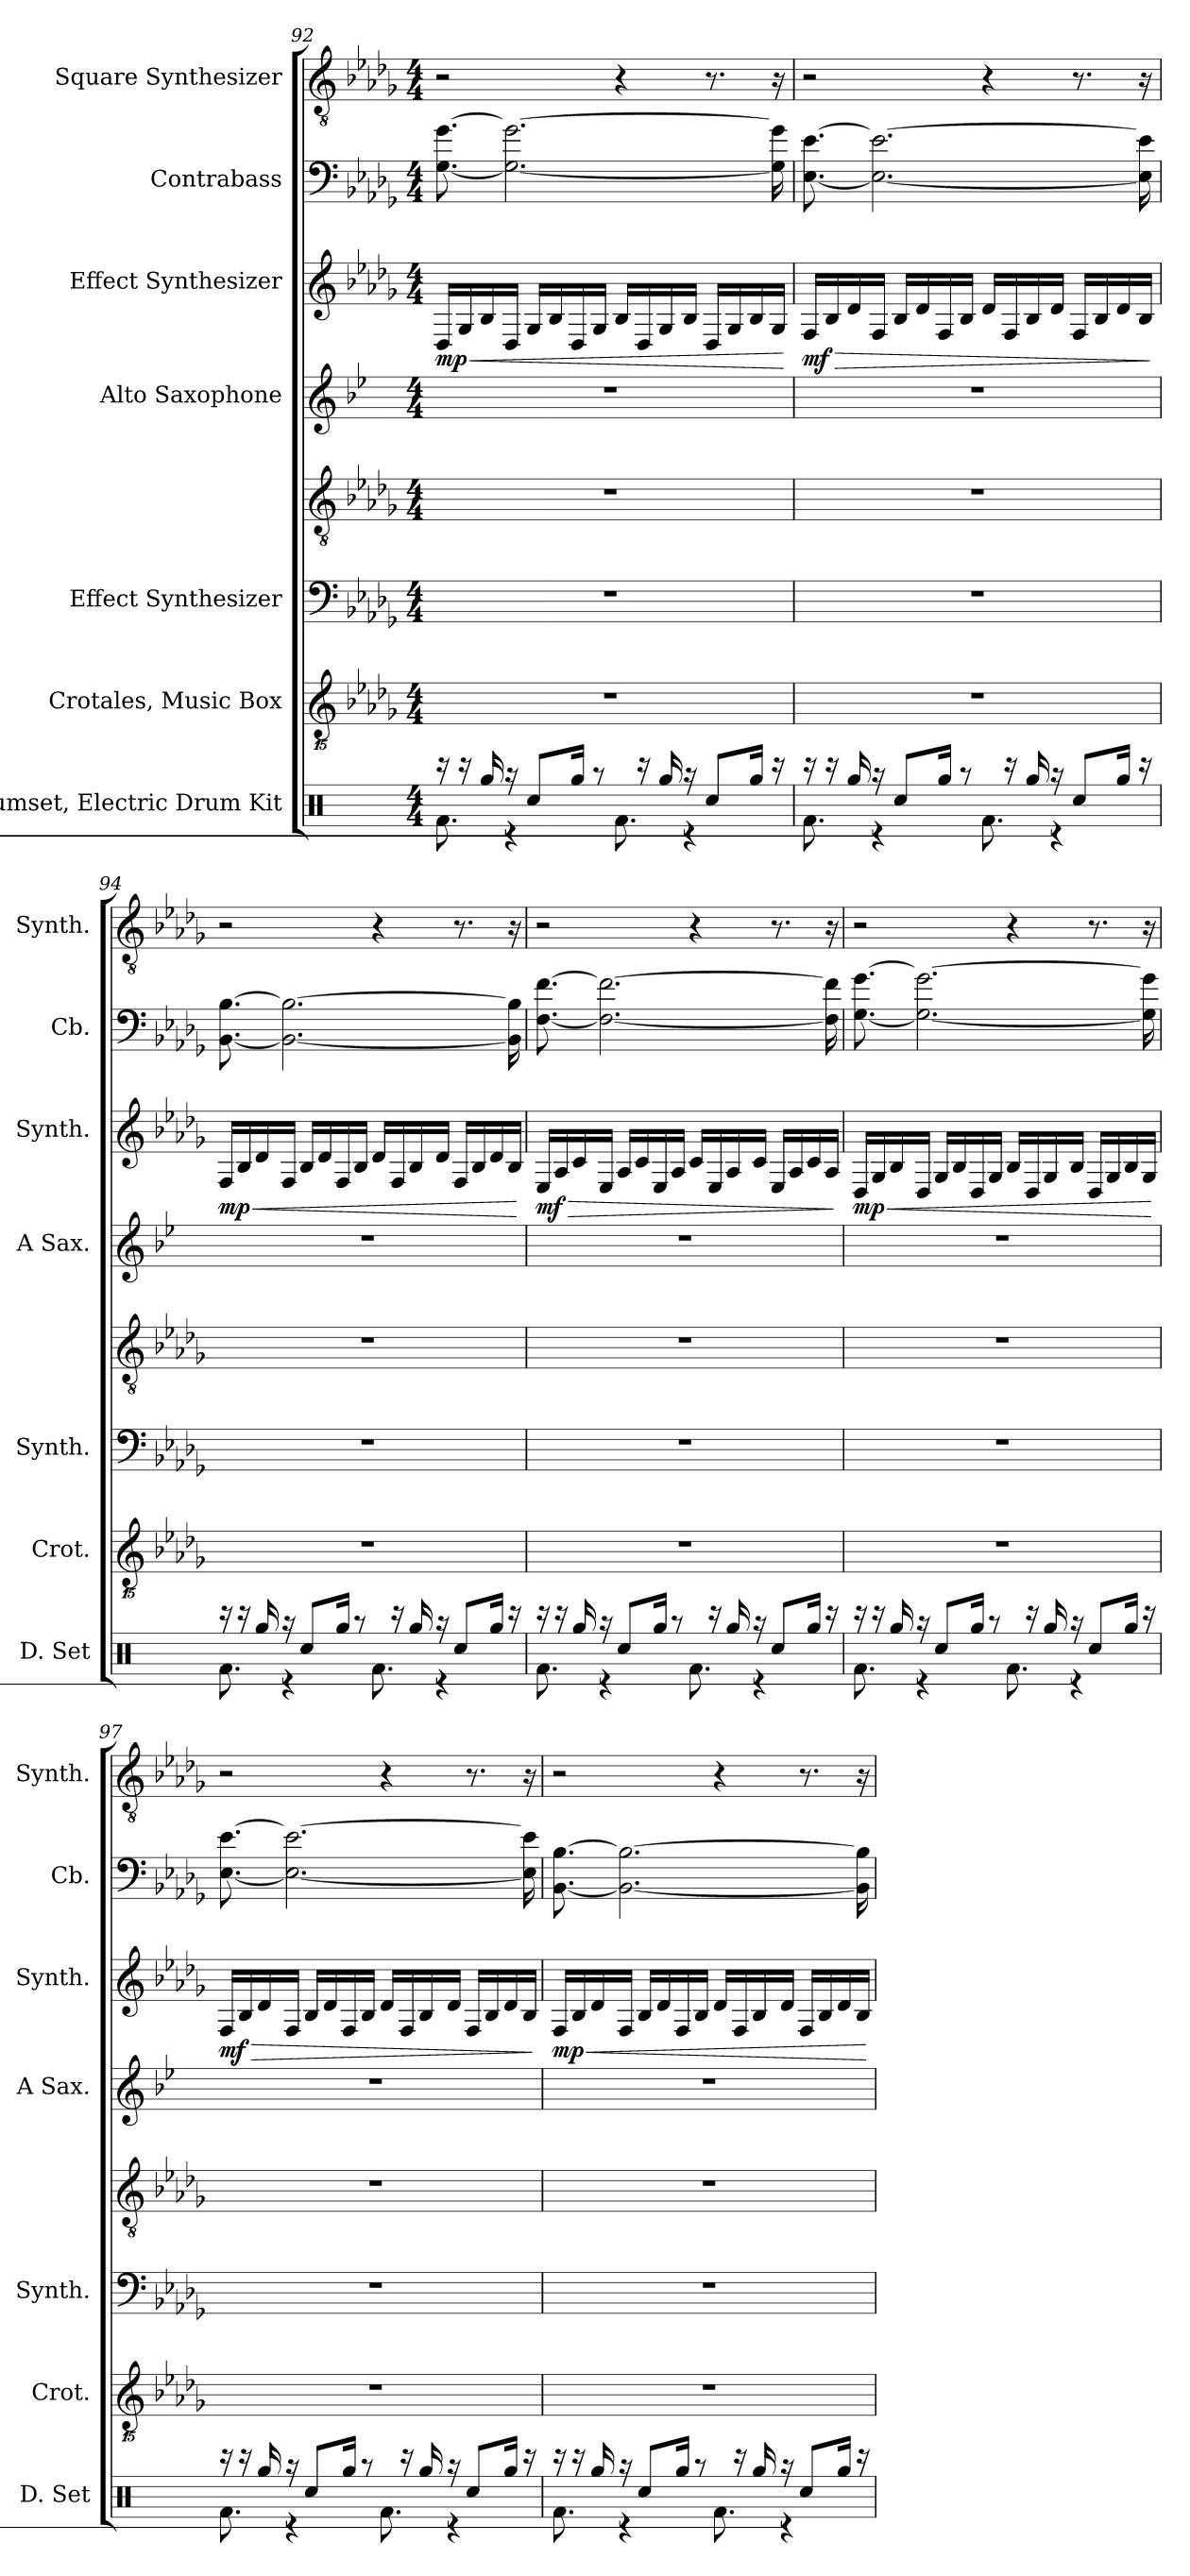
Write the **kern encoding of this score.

**kern	**kern	**kern	**kern	**kern	**kern	**dynam	**kern	**kern
*part7	*part6	*part5	*part5	*part4	*part3	*part3	*part2	*part1
*staff8	*staff7	*staff6	*staff5	*staff4	*staff3	*staff3	*staff2	*staff1
*I"Drumset, Electric Drum Kit	*I"Crotales, Music Box	*I"Effect Synthesizer	*	*I"Alto Saxophone	*I"Effect Synthesizer	*	*I"Contrabass	*I"Square Synthesizer
*I'D. Set	*I'Crot.	*I'Synth.	*	*I'A Sax.	*I'Synth.	*	*I'Cb.	*I'Synth.
*clefX	*clefGvv2	*clefF4	*clefGv2	*clefG2	*clefG2	*	*clefF4	*clefGv2
*	*ITrd-14c-24	*	*	*ITrd5c9	*	*	*ITrd7c12	*
*k[]	*k[b-e-a-d-g-]	*k[b-e-a-d-g-]	*k[b-e-a-d-g-]	*k[b-e-a-d-g-]	*k[b-e-a-d-g-]	*	*k[b-e-a-d-g-]	*k[b-e-a-d-g-]
*M4/4	*M4/4	*M4/4	*M4/4	*M4/4	*M4/4	*	*M4/4	*M4/4
=92	=92	=92	=92	=92	=92	=92	=92	=92
*^	*	*	*	*	*	*	*	*
!	!	!	!	!	!	!	!LO:HP:b	!	!
!	!	!	!	!	!	!	!LO:DY:n=1:b	!	!
16r	8.Rf\	1r	1r	1r	1r	16D-/LL	< mp	[8.GG-\ [8.G-\	2r
16r	.	.	.	.	.	16G-/	.	.	.
16Rgg/	.	.	.	.	.	16B-/	.	.	.
!	!LO:N:vis=4.	!	!	!	!	!	!	!	!
16r	16%5r	.	.	.	.	16D-/JJ	.	2.GG-\_ 2.G-\_	.
8Rcc/L	.	.	.	.	.	16G-/LL	.	.	.
.	.	.	.	.	.	16B-/	.	.	.
16Rgg/Jk	.	.	.	.	.	16D-/	.	.	.
8r	.	.	.	.	.	16G-/JJ	.	.	.
.	8.Rf\	.	.	.	.	16B-/LL	.	.	4r
16r	.	.	.	.	.	16D-/	.	.	.
16Rgg/	.	.	.	.	.	16G-/	.	.	.
!	!LO:N:vis=4.	!	!	!	!	!	!	!	!
16r	16%5r	.	.	.	.	16B-/JJ	.	.	.
8Rcc/L	.	.	.	.	.	16D-/LL	.	.	8.r
.	.	.	.	.	.	16G-/	.	.	.
16Rgg/Jk	.	.	.	.	.	16B-/	.	.	.
16r	.	.	.	.	.	16G-/JJ	.	16GG-\] 16G-\]	16r
*v	*v	*	*	*	*	*	*	*	*
.	.	.	.	.	.	[	.	.
!!LO:PB:g=z
=93	=93	=93	=93	=93	=93	=93	=93	=93
*^	*	*	*	*	*	*	*	*
!	!	!	!	!	!	!	!LO:HP:b	!	!
!	!	!	!	!	!	!	!LO:DY:n=1:b	!	!
16r	8.Rf\	1r	1r	1r	1r	16F/LL	> mf	[8.EE-\ [8.E-\	2r
16r	.	.	.	.	.	16B-/	.	.	.
16Rgg/	.	.	.	.	.	16d-/	.	.	.
!	!LO:N:vis=4.	!	!	!	!	!	!	!	!
16r	16%5r	.	.	.	.	16F/JJ	.	2.EE-\_ 2.E-\_	.
8Rcc/L	.	.	.	.	.	16B-/LL	.	.	.
.	.	.	.	.	.	16d-/	.	.	.
16Rgg/Jk	.	.	.	.	.	16F/	.	.	.
8r	.	.	.	.	.	16B-/JJ	.	.	.
.	8.Rf\	.	.	.	.	16d-/LL	.	.	4r
16r	.	.	.	.	.	16F/	.	.	.
16Rgg/	.	.	.	.	.	16B-/	.	.	.
!	!LO:N:vis=4.	!	!	!	!	!	!	!	!
16r	16%5r	.	.	.	.	16d-/JJ	.	.	.
8Rcc/L	.	.	.	.	.	16F/LL	.	.	8.r
.	.	.	.	.	.	16B-/	.	.	.
16Rgg/Jk	.	.	.	.	.	16d-/	.	.	.
16r	.	.	.	.	.	16B-/JJ	.	16EE-\] 16E-\]	16r
*v	*v	*	*	*	*	*	*	*	*
.	.	.	.	.	.	]	.	.
=94	=94	=94	=94	=94	=94	=94	=94	=94
*^	*	*	*	*	*	*	*	*
!	!	!	!	!	!	!	!LO:HP:b	!	!
!	!	!	!	!	!	!	!LO:DY:n=1:b	!	!
16r	8.Rf\	1r	1r	1r	1r	16F/LL	< mp	[8.BBB-\ [8.BB-\	2r
16r	.	.	.	.	.	16B-/	.	.	.
16Rgg/	.	.	.	.	.	16d-/	.	.	.
!	!LO:N:vis=4.	!	!	!	!	!	!	!	!
16r	16%5r	.	.	.	.	16F/JJ	.	2.BBB-\_ 2.BB-\_	.
8Rcc/L	.	.	.	.	.	16B-/LL	.	.	.
.	.	.	.	.	.	16d-/	.	.	.
16Rgg/Jk	.	.	.	.	.	16F/	.	.	.
8r	.	.	.	.	.	16B-/JJ	.	.	.
.	8.Rf\	.	.	.	.	16d-/LL	.	.	4r
16r	.	.	.	.	.	16F/	.	.	.
16Rgg/	.	.	.	.	.	16B-/	.	.	.
!	!LO:N:vis=4.	!	!	!	!	!	!	!	!
16r	16%5r	.	.	.	.	16d-/JJ	.	.	.
8Rcc/L	.	.	.	.	.	16F/LL	.	.	8.r
.	.	.	.	.	.	16B-/	.	.	.
16Rgg/Jk	.	.	.	.	.	16d-/	.	.	.
16r	.	.	.	.	.	16B-/JJ	.	16BBB-\] 16BB-\]	16r
*v	*v	*	*	*	*	*	*	*	*
.	.	.	.	.	.	[	.	.
!!LO:PB:g=z
=95	=95	=95	=95	=95	=95	=95	=95	=95
*^	*	*	*	*	*	*	*	*
!	!	!	!	!	!	!	!LO:HP:b	!	!
!	!	!	!	!	!	!	!LO:DY:n=1:b	!	!
16r	8.Rf\	1r	1r	1r	1r	16E-/LL	> mf	[8.FF\ [8.F\	2r
16r	.	.	.	.	.	16A-/	.	.	.
16Rgg/	.	.	.	.	.	16c/	.	.	.
!	!LO:N:vis=4.	!	!	!	!	!	!	!	!
16r	16%5r	.	.	.	.	16E-/JJ	.	2.FF\_ 2.F\_	.
8Rcc/L	.	.	.	.	.	16A-/LL	.	.	.
.	.	.	.	.	.	16c/	.	.	.
16Rgg/Jk	.	.	.	.	.	16E-/	.	.	.
8r	.	.	.	.	.	16A-/JJ	.	.	.
.	8.Rf\	.	.	.	.	16c/LL	.	.	4r
16r	.	.	.	.	.	16E-/	.	.	.
16Rgg/	.	.	.	.	.	16A-/	.	.	.
!	!LO:N:vis=4.	!	!	!	!	!	!	!	!
16r	16%5r	.	.	.	.	16c/JJ	.	.	.
8Rcc/L	.	.	.	.	.	16E-/LL	.	.	8.r
.	.	.	.	.	.	16A-/	.	.	.
16Rgg/Jk	.	.	.	.	.	16c/	.	.	.
16r	.	.	.	.	.	16A-/JJ	.	16FF\] 16F\]	16r
*v	*v	*	*	*	*	*	*	*	*
.	.	.	.	.	.	]	.	.
=96	=96	=96	=96	=96	=96	=96	=96	=96
*^	*	*	*	*	*	*	*	*
!	!	!	!	!	!	!	!LO:HP:b	!	!
!	!	!	!	!	!	!	!LO:DY:n=1:b	!	!
16r	8.Rf\	1r	1r	1r	1r	16D-/LL	< mp	[8.GG-\ [8.G-\	2r
16r	.	.	.	.	.	16G-/	.	.	.
16Rgg/	.	.	.	.	.	16B-/	.	.	.
!	!LO:N:vis=4.	!	!	!	!	!	!	!	!
16r	16%5r	.	.	.	.	16D-/JJ	.	2.GG-\_ 2.G-\_	.
8Rcc/L	.	.	.	.	.	16G-/LL	.	.	.
.	.	.	.	.	.	16B-/	.	.	.
16Rgg/Jk	.	.	.	.	.	16D-/	.	.	.
8r	.	.	.	.	.	16G-/JJ	.	.	.
.	8.Rf\	.	.	.	.	16B-/LL	.	.	4r
16r	.	.	.	.	.	16D-/	.	.	.
16Rgg/	.	.	.	.	.	16G-/	.	.	.
!	!LO:N:vis=4.	!	!	!	!	!	!	!	!
16r	16%5r	.	.	.	.	16B-/JJ	.	.	.
8Rcc/L	.	.	.	.	.	16D-/LL	.	.	8.r
.	.	.	.	.	.	16G-/	.	.	.
16Rgg/Jk	.	.	.	.	.	16B-/	.	.	.
16r	.	.	.	.	.	16G-/JJ	.	16GG-\] 16G-\]	16r
*v	*v	*	*	*	*	*	*	*	*
.	.	.	.	.	.	[	.	.
!!LO:PB:g=z
=97	=97	=97	=97	=97	=97	=97	=97	=97
*^	*	*	*	*	*	*	*	*
!	!	!	!	!	!	!	!LO:HP:b	!	!
!	!	!	!	!	!	!	!LO:DY:n=1:b	!	!
16r	8.Rf\	1r	1r	1r	1r	16F/LL	> mf	[8.EE-\ [8.E-\	2r
16r	.	.	.	.	.	16B-/	.	.	.
16Rgg/	.	.	.	.	.	16d-/	.	.	.
!	!LO:N:vis=4.	!	!	!	!	!	!	!	!
16r	16%5r	.	.	.	.	16F/JJ	.	2.EE-\_ 2.E-\_	.
8Rcc/L	.	.	.	.	.	16B-/LL	.	.	.
.	.	.	.	.	.	16d-/	.	.	.
16Rgg/Jk	.	.	.	.	.	16F/	.	.	.
8r	.	.	.	.	.	16B-/JJ	.	.	.
.	8.Rf\	.	.	.	.	16d-/LL	.	.	4r
16r	.	.	.	.	.	16F/	.	.	.
16Rgg/	.	.	.	.	.	16B-/	.	.	.
!	!LO:N:vis=4.	!	!	!	!	!	!	!	!
16r	16%5r	.	.	.	.	16d-/JJ	.	.	.
8Rcc/L	.	.	.	.	.	16F/LL	.	.	8.r
.	.	.	.	.	.	16B-/	.	.	.
16Rgg/Jk	.	.	.	.	.	16d-/	.	.	.
16r	.	.	.	.	.	16B-/JJ	.	16EE-\] 16E-\]	16r
*v	*v	*	*	*	*	*	*	*	*
.	.	.	.	.	.	]	.	.
=98	=98	=98	=98	=98	=98	=98	=98	=98
*^	*	*	*	*	*	*	*	*
!	!	!	!	!	!	!	!LO:HP:b	!	!
!	!	!	!	!	!	!	!LO:DY:n=1:b	!	!
16r	8.Rf\	1r	1r	1r	1r	16F/LL	< mp	[8.BBB-\ [8.BB-\	2r
16r	.	.	.	.	.	16B-/	.	.	.
16Rgg/	.	.	.	.	.	16d-/	.	.	.
!	!LO:N:vis=4.	!	!	!	!	!	!	!	!
16r	16%5r	.	.	.	.	16F/JJ	.	2.BBB-\_ 2.BB-\_	.
8Rcc/L	.	.	.	.	.	16B-/LL	.	.	.
.	.	.	.	.	.	16d-/	.	.	.
16Rgg/Jk	.	.	.	.	.	16F/	.	.	.
8r	.	.	.	.	.	16B-/JJ	.	.	.
.	8.Rf\	.	.	.	.	16d-/LL	.	.	4r
16r	.	.	.	.	.	16F/	.	.	.
16Rgg/	.	.	.	.	.	16B-/	.	.	.
!	!LO:N:vis=4.	!	!	!	!	!	!	!	!
16r	16%5r	.	.	.	.	16d-/JJ	.	.	.
8Rcc/L	.	.	.	.	.	16F/LL	.	.	8.r
.	.	.	.	.	.	16B-/	.	.	.
16Rgg/Jk	.	.	.	.	.	16d-/	.	.	.
16r	.	.	.	.	.	16B-/JJ	.	16BBB-\] 16BB-\]	16r
*v	*v	*	*	*	*	*	*	*	*
.	.	.	.	.	.	[	.	.
=	=	=	=	=	=	=	=	=
*-	*-	*-	*-	*-	*-	*-	*-	*-
